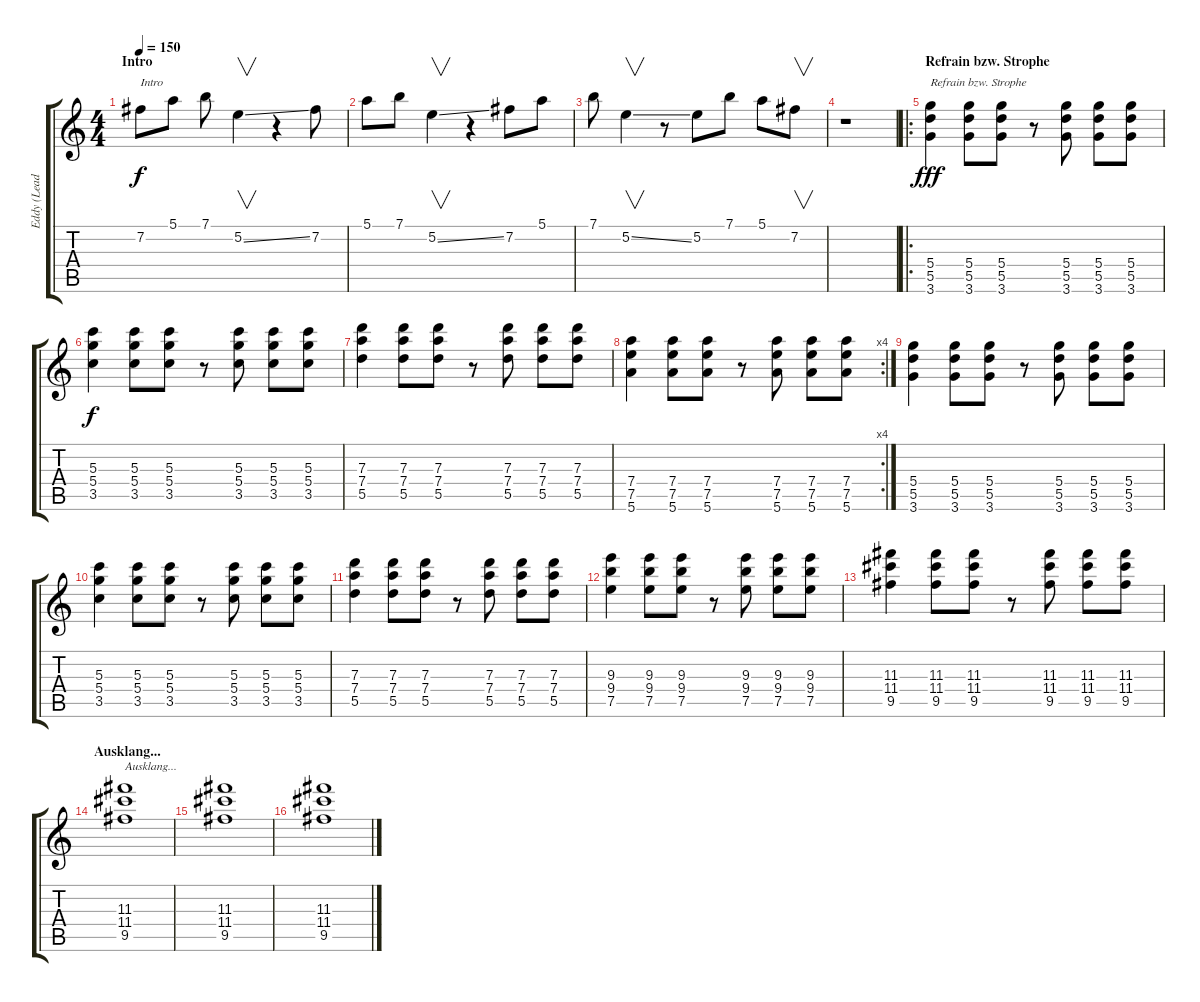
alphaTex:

\track ("Eddy (Lead Guitar)" "Eddy (Lead") {instrument distortionguitar}
\staff {score tabs}
\tuning (E4 B3 G4 D4 A3 E3) {hide}
\ts (4 4)
\section ("" "Intro")
\tempo 150
\clef g2
\ks c
7.2.8{txt "Intro" dy f instrument distortionguitar} 5.1.8 7.1.8 5.2{ss}.4{v} r.4 7.2.8 |
5.1.8 7.1.8 5.2{ss}.4{v} r.4 7.2.8 5.1.8 |
7.1.8 5.2{ss}.4{v} r.8 5.2.8 7.1.8 5.1.8 7.2.8{v} |
r.1 |
\ro
\section ("" "Refrain bzw. Strophe")
(5.4 5.5 3.6).4{txt "Refrain bzw. Strophe" dy fff} (5.4 5.5 3.6).8 (5.4 5.5 3.6).8 r.8 (5.4 5.5 3.6).8 (5.4 5.5 3.6).8 (5.4 5.5 3.6).8 |
(5.3 5.4 3.5).4{dy f} (5.3 5.4 3.5).8 (5.3 5.4 3.5).8 r.8 (5.3 5.4 3.5).8 (5.3 5.4 3.5).8 (5.3 5.4 3.5).8 |
(7.3 7.4 5.5).4 (7.3 7.4 5.5).8 (7.3 7.4 5.5).8 r.8 (7.3 7.4 5.5).8 (7.3 7.4 5.5).8 (7.3 7.4 5.5).8 |
\rc 4
(7.4 7.5 5.6).4 (7.4 7.5 5.6).8 (7.4 7.5 5.6).8 r.8 (7.4 7.5 5.6).8 (7.4 7.5 5.6).8 (7.4 7.5 5.6).8 |
(5.4 5.5 3.6).4 (5.4 5.5 3.6).8 (5.4 5.5 3.6).8 r.8 (5.4 5.5 3.6).8 (5.4 5.5 3.6).8 (5.4 5.5 3.6).8 |
(5.3 5.4 3.5).4 (5.3 5.4 3.5).8 (5.3 5.4 3.5).8 r.8 (5.3 5.4 3.5).8 (5.3 5.4 3.5).8 (5.3 5.4 3.5).8 |
(7.3 7.4 5.5).4 (7.3 7.4 5.5).8 (7.3 7.4 5.5).8 r.8 (7.3 7.4 5.5).8 (7.3 7.4 5.5).8 (7.3 7.4 5.5).8 |
(9.3 9.4 7.5).4 (9.3 9.4 7.5).8 (9.3 9.4 7.5).8 r.8 (9.3 9.4 7.5).8 (9.3 9.4 7.5).8 (9.3 9.4 7.5).8 |
(11.3 11.4 9.5).4 (11.3 11.4 9.5).8 (11.3 11.4 9.5).8 r.8 (11.3 11.4 9.5).8 (11.3 11.4 9.5).8 (11.3 11.4 9.5).8 |
\section ("" "Ausklang...")
(11.3 11.4 9.5).1{txt "Ausklang..."} |
(11.3 11.4 9.5).1 |
(11.3 11.4 9.5).1
